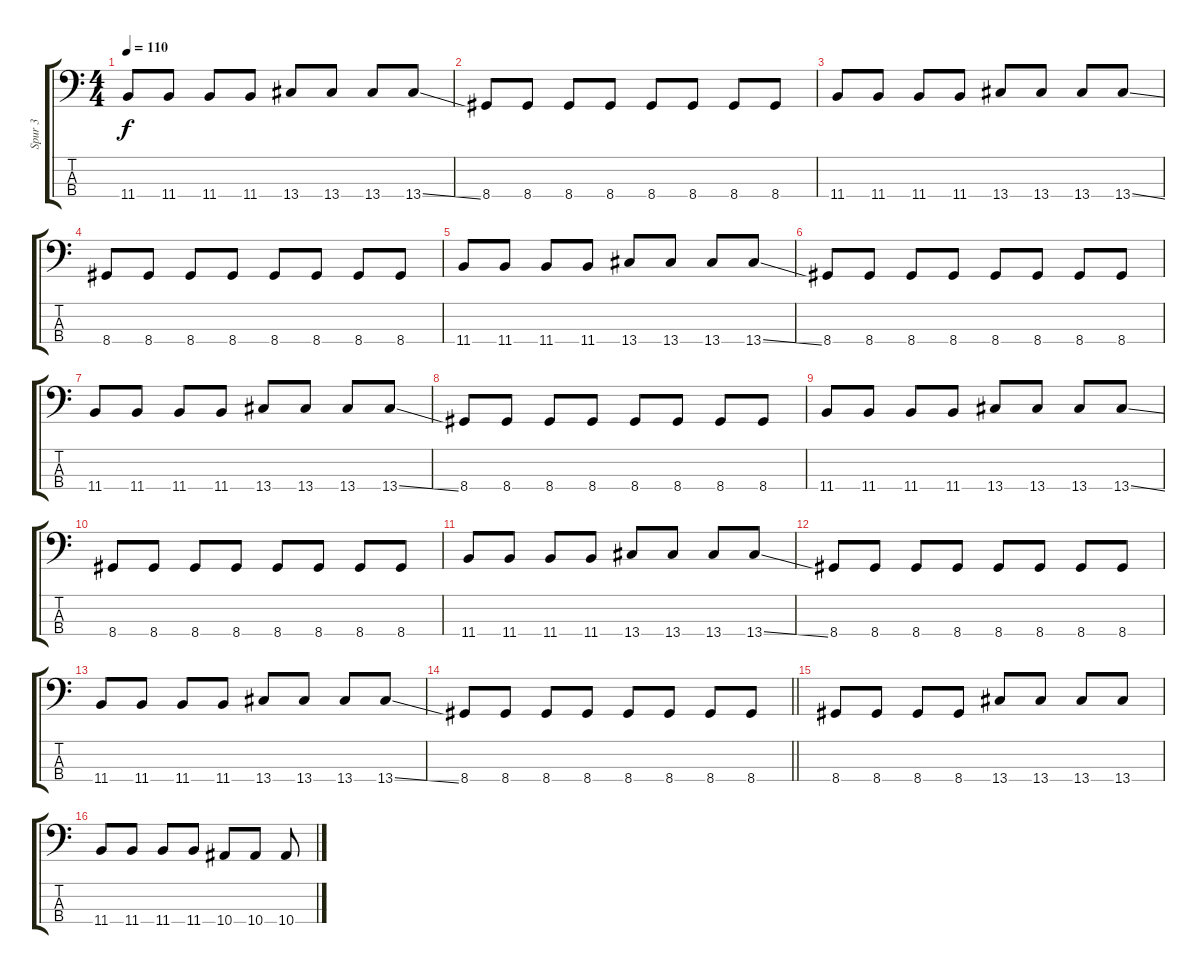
\track ("Spur 3" "Spur 3") {instrument electricbasspick}
\staff {score tabs}
\tuning (Eb2 Bb1 F1 C1) {hide}
\ts (4 4)
\tempo 110
\clef f4
\ks c
11.4.8{dy f} 11.4.8 11.4.8 11.4.8 13.4.8 13.4.8 13.4.8 13.4{ss}.8 |
8.4.8 8.4.8 8.4.8 8.4.8 8.4.8 8.4.8 8.4.8 8.4.8 |
11.4.8 11.4.8 11.4.8 11.4.8 13.4.8 13.4.8 13.4.8 13.4{ss}.8 |
8.4.8 8.4.8 8.4.8 8.4.8 8.4.8 8.4.8 8.4.8 8.4.8 |
11.4.8 11.4.8 11.4.8 11.4.8 13.4.8 13.4.8 13.4.8 13.4{ss}.8 |
8.4.8 8.4.8 8.4.8 8.4.8 8.4.8 8.4.8 8.4.8 8.4.8 |
11.4.8 11.4.8 11.4.8 11.4.8 13.4.8 13.4.8 13.4.8 13.4{ss}.8 |
8.4.8 8.4.8 8.4.8 8.4.8 8.4.8 8.4.8 8.4.8 8.4.8 |
11.4.8 11.4.8 11.4.8 11.4.8 13.4.8 13.4.8 13.4.8 13.4{ss}.8 |
8.4.8 8.4.8 8.4.8 8.4.8 8.4.8 8.4.8 8.4.8 8.4.8 |
11.4.8 11.4.8 11.4.8 11.4.8 13.4.8 13.4.8 13.4.8 13.4{ss}.8 |
8.4.8 8.4.8 8.4.8 8.4.8 8.4.8 8.4.8 8.4.8 8.4.8 |
11.4.8 11.4.8 11.4.8 11.4.8 13.4.8 13.4.8 13.4.8 13.4{ss}.8 |
\barLineRight lightlight
8.4.8 8.4.8 8.4.8 8.4.8 8.4.8 8.4.8 8.4.8 8.4.8 |
8.4.8 8.4.8 8.4.8 8.4.8 13.4.8 13.4.8 13.4.8 13.4.8 |
11.4.8 11.4.8 11.4.8 11.4.8 10.4.8 10.4.8 10.4.8
